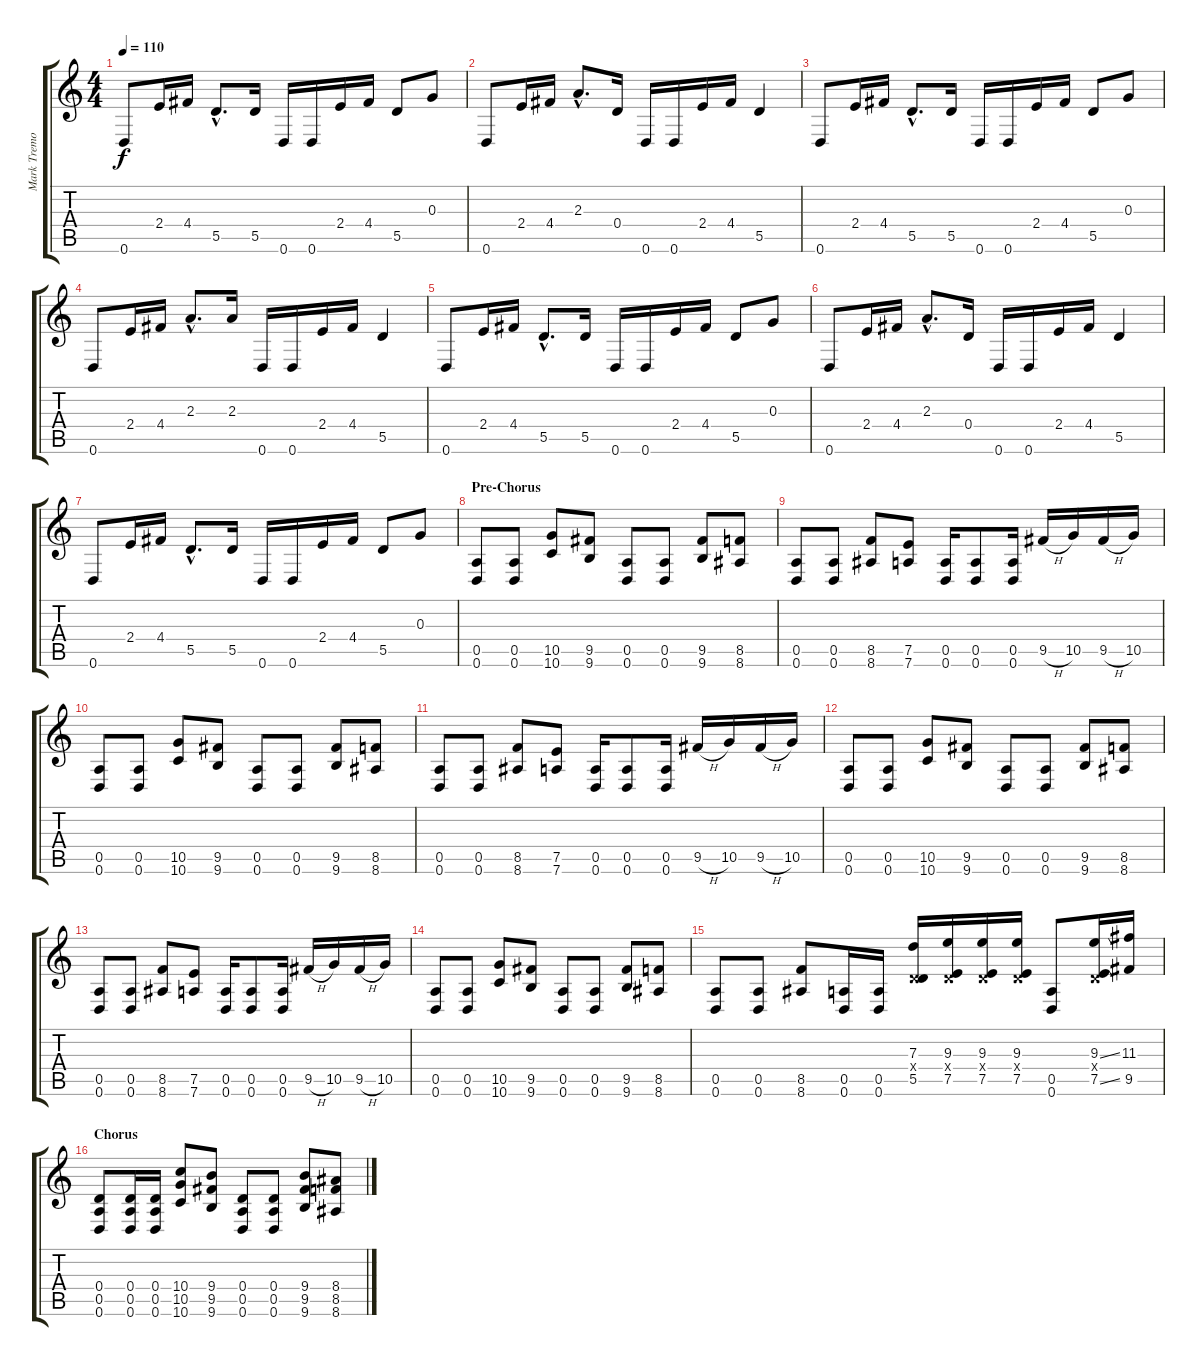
\track ("Mark Tremonti (ovrdriven)" "Mark Tremo") {instrument overdrivenguitar}
\staff {score tabs}
\tuning (E4 B3 G3 D3 A2 D2) {hide}
\ts (4 4)
\tempo 110
\clef g2
\ks c
0.6.8{dy f} 2.4.16 4.4.16 5.5{hac}.8{d} 5.5.16 0.6.16 0.6.16 2.4.16 4.4.16 5.5.8 0.3.8 |
0.6.8 2.4.16 4.4.16 2.3{hac}.8{d} 0.4.16 0.6.16 0.6.16 2.4.16 4.4.16 5.5.4 |
0.6.8 2.4.16 4.4.16 5.5{hac}.8{d} 5.5.16 0.6.16 0.6.16 2.4.16 4.4.16 5.5.8 0.3.8 |
0.6.8 2.4.16 4.4.16 2.3{hac}.8{d} 2.3.16 0.6.16 0.6.16 2.4.16 4.4.16 5.5.4 |
0.6.8 2.4.16 4.4.16 5.5{hac}.8{d} 5.5.16 0.6.16 0.6.16 2.4.16 4.4.16 5.5.8 0.3.8 |
0.6.8 2.4.16 4.4.16 2.3{hac}.8{d} 0.4.16 0.6.16 0.6.16 2.4.16 4.4.16 5.5.4 |
0.6.8 2.4.16 4.4.16 5.5{hac}.8{d} 5.5.16 0.6.16 0.6.16 2.4.16 4.4.16 5.5.8 0.3.8 |
\section ("" "Pre-Chorus")
(0.5 0.6).8 (0.5 0.6).8 (10.5 10.6).8 (9.5 9.6).8 (0.5 0.6).8 (0.5 0.6).8 (9.5 9.6).8 (8.5 8.6).8 |
(0.5 0.6).8 (0.5 0.6).8 (8.5 8.6).8 (7.5 7.6).8 (0.5 0.6).16 (0.5 0.6).8 (0.5 0.6).16 9.5{h}.16 10.5.16 9.5{h}.16 10.5.16 |
(0.5 0.6).8 (0.5 0.6).8 (10.5 10.6).8 (9.5 9.6).8 (0.5 0.6).8 (0.5 0.6).8 (9.5 9.6).8 (8.5 8.6).8 |
(0.5 0.6).8 (0.5 0.6).8 (8.5 8.6).8 (7.5 7.6).8 (0.5 0.6).16 (0.5 0.6).8 (0.5 0.6).16 9.5{h}.16 10.5.16 9.5{h}.16 10.5.16 |
(0.5 0.6).8 (0.5 0.6).8 (10.5 10.6).8 (9.5 9.6).8 (0.5 0.6).8 (0.5 0.6).8 (9.5 9.6).8 (8.5 8.6).8 |
(0.5 0.6).8 (0.5 0.6).8 (8.5 8.6).8 (7.5 7.6).8 (0.5 0.6).16 (0.5 0.6).8 (0.5 0.6).16 9.5{h}.16 10.5.16 9.5{h}.16 10.5.16 |
(0.5 0.6).8 (0.5 0.6).8 (10.5 10.6).8 (9.5 9.6).8 (0.5 0.6).8 (0.5 0.6).8 (9.5 9.6).8 (8.5 8.6).8 |
(0.5 0.6).8 (0.5 0.6).8 (8.5 8.6).8 (0.5 0.6).16 (0.5 0.6).16 (7.3 0.4{x} 5.5).16 (9.3 0.4{x} 7.5).16 (9.3 0.4{x} 7.5).16 (9.3 0.4{x} 7.5).16 (0.5 0.6).8 (9.3{ss} 0.4{x} 7.5{ss}).16 (11.3 9.5).16 |
\section ("" "Chorus")
(0.4 0.5 0.6).8 (0.4 0.5 0.6).16 (0.4 0.5 0.6).16 (10.4 10.5 10.6).8 (9.4 9.5 9.6).8 (0.4 0.5 0.6).8 (0.4 0.5 0.6).8 (9.4 9.5 9.6).8 (8.4 8.5 8.6).8
